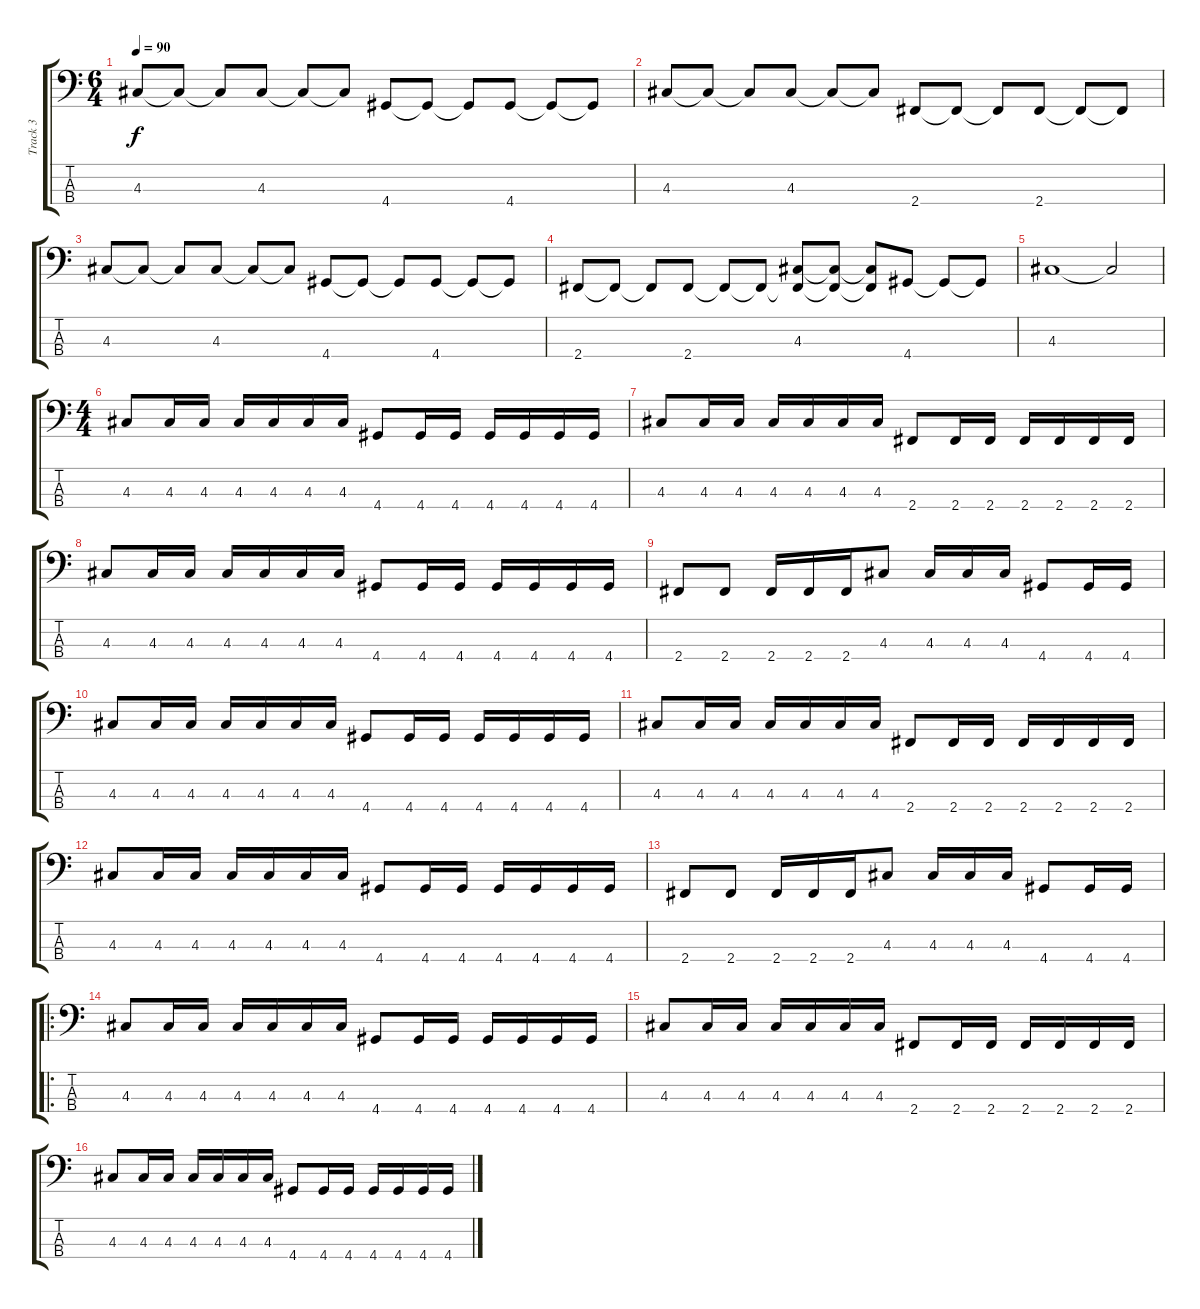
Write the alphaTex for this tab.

\track ("Track 3" "Track 3") {instrument electricbassfinger}
\staff {score tabs}
\tuning (G2 D2 A1 E1) {hide}
\ts (6 4)
\tempo 90
\clef f4
\ks c
4.3.8{dy f} 4.3{t}.8 4.3{t}.8 4.3.8 4.3{t}.8 4.3{t}.8 4.4.8 4.4{t}.8 4.4{t}.8 4.4.8 4.4{t}.8 4.4{t}.8 |
4.3.8 4.3{t}.8 4.3{t}.8 4.3.8 4.3{t}.8 4.3{t}.8 2.4.8 2.4{t}.8 2.4{t}.8 2.4.8 2.4{t}.8 2.4{t}.8 |
4.3.8 4.3{t}.8 4.3{t}.8 4.3.8 4.3{t}.8 4.3{t}.8 4.4.8 4.4{t}.8 4.4{t}.8 4.4.8 4.4{t}.8 4.4{t}.8 |
2.4.8 2.4{t}.8 2.4{t}.8 2.4.8 2.4{t}.8 2.4{t}.8 (4.3 2.4{t}).8 (4.3{t} 2.4{t}).8 (4.3{t} 2.4{t}).8 4.4.8 4.4{t}.8 4.4{t}.8 |
4.3.1 4.3{t}.2 |
\ts (4 4)
4.3.8 4.3.16 4.3.16 4.3.16 4.3.16 4.3.16 4.3.16 4.4.8 4.4.16 4.4.16 4.4.16 4.4.16 4.4.16 4.4.16 |
4.3.8 4.3.16 4.3.16 4.3.16 4.3.16 4.3.16 4.3.16 2.4.8 2.4.16 2.4.16 2.4.16 2.4.16 2.4.16 2.4.16 |
4.3.8 4.3.16 4.3.16 4.3.16 4.3.16 4.3.16 4.3.16 4.4.8 4.4.16 4.4.16 4.4.16 4.4.16 4.4.16 4.4.16 |
2.4.8 2.4.8 2.4.16 2.4.16 2.4.16 4.3.8 4.3.16 4.3.16 4.3.16 4.4.8 4.4.16 4.4.16 |
4.3.8 4.3.16 4.3.16 4.3.16 4.3.16 4.3.16 4.3.16 4.4.8 4.4.16 4.4.16 4.4.16 4.4.16 4.4.16 4.4.16 |
4.3.8 4.3.16 4.3.16 4.3.16 4.3.16 4.3.16 4.3.16 2.4.8 2.4.16 2.4.16 2.4.16 2.4.16 2.4.16 2.4.16 |
4.3.8 4.3.16 4.3.16 4.3.16 4.3.16 4.3.16 4.3.16 4.4.8 4.4.16 4.4.16 4.4.16 4.4.16 4.4.16 4.4.16 |
2.4.8 2.4.8 2.4.16 2.4.16 2.4.16 4.3.8 4.3.16 4.3.16 4.3.16 4.4.8 4.4.16 4.4.16 |
\ro
4.3.8 4.3.16 4.3.16 4.3.16 4.3.16 4.3.16 4.3.16 4.4.8 4.4.16 4.4.16 4.4.16 4.4.16 4.4.16 4.4.16 |
4.3.8 4.3.16 4.3.16 4.3.16 4.3.16 4.3.16 4.3.16 2.4.8 2.4.16 2.4.16 2.4.16 2.4.16 2.4.16 2.4.16 |
4.3.8 4.3.16 4.3.16 4.3.16 4.3.16 4.3.16 4.3.16 4.4.8 4.4.16 4.4.16 4.4.16 4.4.16 4.4.16 4.4.16
